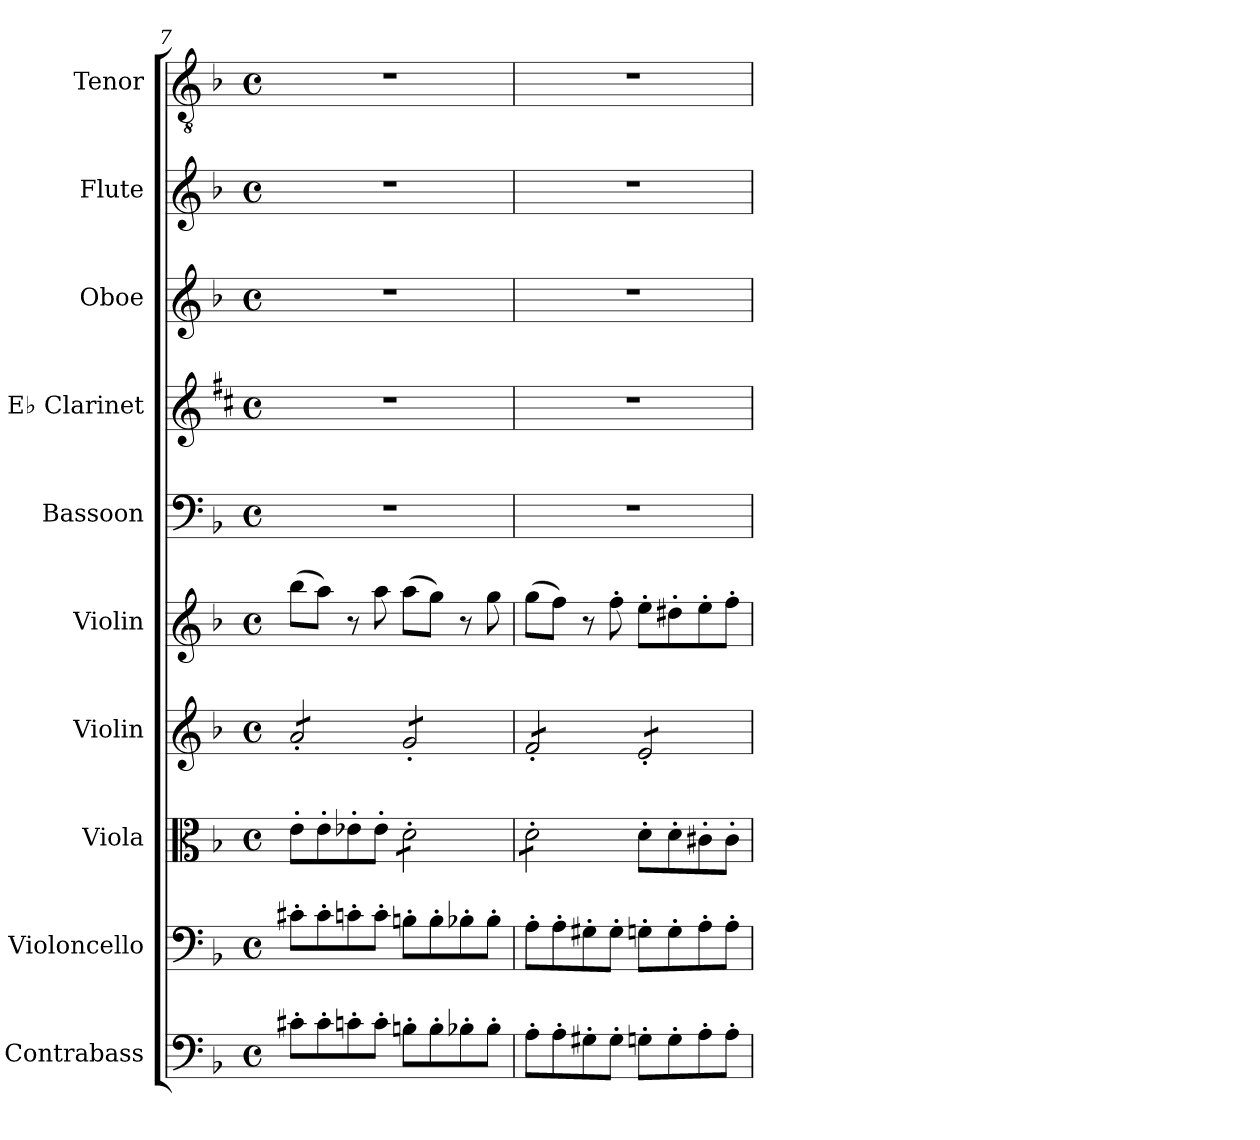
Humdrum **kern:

**kern	**kern	**kern	**kern	**kern	**kern	**kern	**kern	**kern	**kern
*part10	*part9	*part8	*part7	*part6	*part5	*part4	*part3	*part2	*part1
*staff10	*staff9	*staff8	*staff7	*staff6	*staff5	*staff4	*staff3	*staff2	*staff1
*I"Contrabass	*I"Violoncello	*I"Viola	*I"Violin	*I"Violin	*I"Bassoon	*I"E♭ Clarinet	*I"Oboe	*I"Flute	*I"Tenor
*I'Cb.	*I'Vc.	*I'Vla.	*I'Vln.	*I'Vln.	*I'Bsn.	*I'E♭ Cl.	*I'Ob.	*I'Fl.	*I'T.
*clefF4	*clefF4	*clefC3	*clefG2	*clefG2	*clefF4	*clefG2	*clefG2	*clefG2	*clefGv2
*ITrd7c12	*	*	*	*	*	*ITrd-2c-3	*	*	*
*k[b-]	*k[b-]	*k[b-]	*k[b-]	*k[b-]	*k[b-]	*k[b-]	*k[b-]	*k[b-]	*k[b-]
*M4/4	*M4/4	*M4/4	*M4/4	*M4/4	*M4/4	*M4/4	*M4/4	*M4/4	*M4/4
*met(c)	*met(c)	*met(c)	*met(c)	*met(c)	*met(c)	*met(c)	*met(c)	*met(c)	*met(c)
=7	=7	=7	=7	=7	=7	=7	=7	=7	=7
*	*	*	*tremolo	*	*	*	*	*	*
8C#X'\L	8c#X'\L	8e'\L	8a'/L	(8bb-\L	1r	1r	1r	1r	1r
8C#'\	8c#'\	8e'\	8a'/	8aa\J)	.	.	.	.	.
8Cn'\	8cn'\	8e-X'\	8a'/	8r	.	.	.	.	.
8C'\J	8c'\J	8e-'\J	8a'/J	8aa\	.	.	.	.	.
*	*	*tremolo	*	*	*	*	*	*	*
8BBn'\L	8Bn'\L	8d'\L	8g'/L	(8aa\L	.	.	.	.	.
8BB'\	8B'\	8d'\	8g'/	8gg\J)	.	.	.	.	.
8BB-X'\	8B-X'\	8d'\	8g'/	8r	.	.	.	.	.
8BB-'\J	8B-'\J	8d'\J	8g'/J	8gg\	.	.	.	.	.
=8	=8	=8	=8	=8	=8	=8	=8	=8	=8
8AA'\L	8A'\L	8d'\L	8f'/L	(8gg\L	1r	1r	1r	1r	1r
8AA'\	8A'\	8d'\	8f'/	8ff\J)	.	.	.	.	.
8GG#X'\	8G#X'\	8d'\	8f'/	8r	.	.	.	.	.
8GG#'\J	8G#'\J	8d'\J	8f'/J	8ff'\	.	.	.	.	.
*	*	*Xtremolo	*	*	*	*	*	*	*
8GGn'\L	8Gn'\L	8d'\L	8e'/L	8ee'\L	.	.	.	.	.
8GG'\	8G'\	8d'\	8e'/	8dd#X'\	.	.	.	.	.
8AA'\	8A'\	8c#X'\	8e'/	8ee'\	.	.	.	.	.
8AA'\J	8A'\J	8c#'\J	8e'/J	8ff'\J	.	.	.	.	.
*	*	*	*Xtremolo	*	*	*	*	*	*
=	=	=	=	=	=	=	=	=	=
*-	*-	*-	*-	*-	*-	*-	*-	*-	*-
